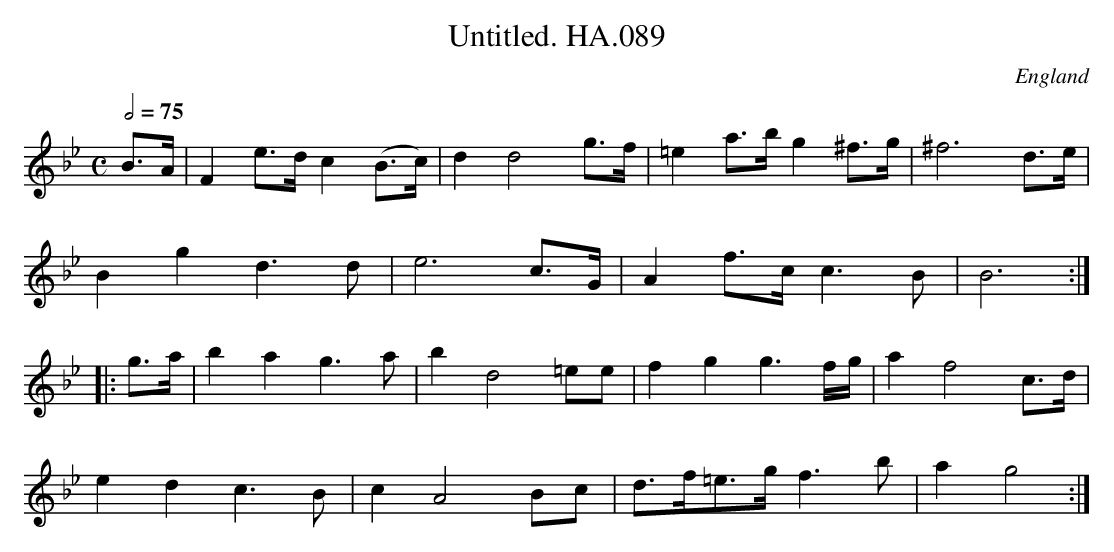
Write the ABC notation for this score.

X:1
T:Untitled. HA.089
M:C
L:1/8
Q:1/2=75
O:England
notC:in Hand C
K:Bb major
B>A|F2e>dc2(B>c)|d2d4g>f|=e2a>bg2^f>g|^f6d>e|!
B2g2d3d|e6c>G|A2f>c c3B|B6:|!
|:g>a|b2a2g3a|b2d4=ee|f2g2g3f/g/|a2f4c>d|!
e2d2c3B|c2A4Bc|d>f=e>gf3b|a2g4:|
